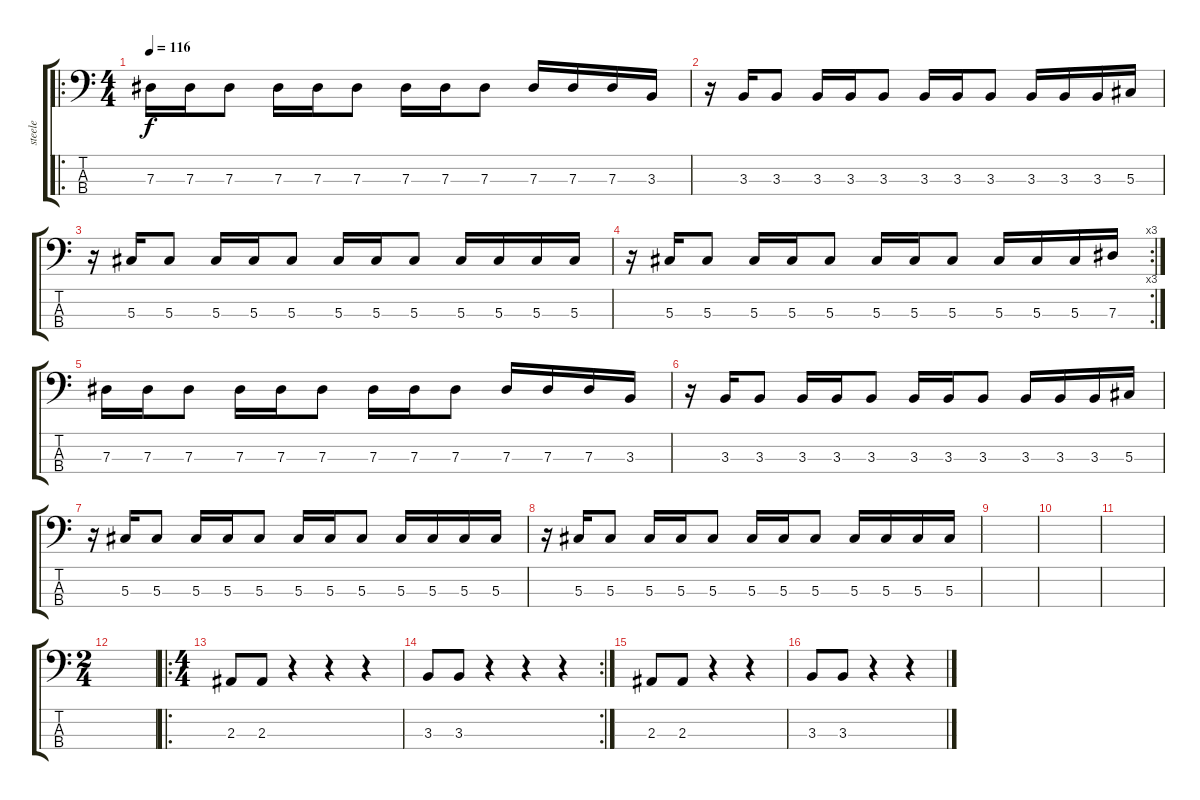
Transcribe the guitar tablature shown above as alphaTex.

\track ("steele" "steele") {instrument electricbassfinger}
\staff {score tabs}
\tuning (Gb2 Db2 Ab1 Db1) {hide}
\ro
\ts (4 4)
\tempo 116
\clef f4
\ks c
7.3.16{dy f} 7.3.16 7.3.8 7.3.16 7.3.16 7.3.8 7.3.16 7.3.16 7.3.8 7.3.16 7.3.16 7.3.16 3.3.16 |
r.16 3.3.16 3.3.8 3.3.16 3.3.16 3.3.8 3.3.16 3.3.16 3.3.8 3.3.16 3.3.16 3.3.16 5.3.16 |
r.16 5.3.16 5.3.8 5.3.16 5.3.16 5.3.8 5.3.16 5.3.16 5.3.8 5.3.16 5.3.16 5.3.16 5.3.16 |
\rc 3
r.16 5.3.16 5.3.8 5.3.16 5.3.16 5.3.8 5.3.16 5.3.16 5.3.8 5.3.16 5.3.16 5.3.16 7.3.16 |
7.3.16 7.3.16 7.3.8 7.3.16 7.3.16 7.3.8 7.3.16 7.3.16 7.3.8 7.3.16 7.3.16 7.3.16 3.3.16 |
r.16 3.3.16 3.3.8 3.3.16 3.3.16 3.3.8 3.3.16 3.3.16 3.3.8 3.3.16 3.3.16 3.3.16 5.3.16 |
r.16 5.3.16 5.3.8 5.3.16 5.3.16 5.3.8 5.3.16 5.3.16 5.3.8 5.3.16 5.3.16 5.3.16 5.3.16 |
r.16 5.3.16 5.3.8 5.3.16 5.3.16 5.3.8 5.3.16 5.3.16 5.3.8 5.3.16 5.3.16 5.3.16 5.3.16 |
|
|
|
\ts (2 4)
|
\ro
\ts (4 4)
2.3.8 2.3.8 r.4 r.4 r.4 |
\rc 2
3.3.8 3.3.8 r.4 r.4 r.4 |
2.3.8 2.3.8 r.4 r.4 |
3.3.8 3.3.8 r.4 r.4
